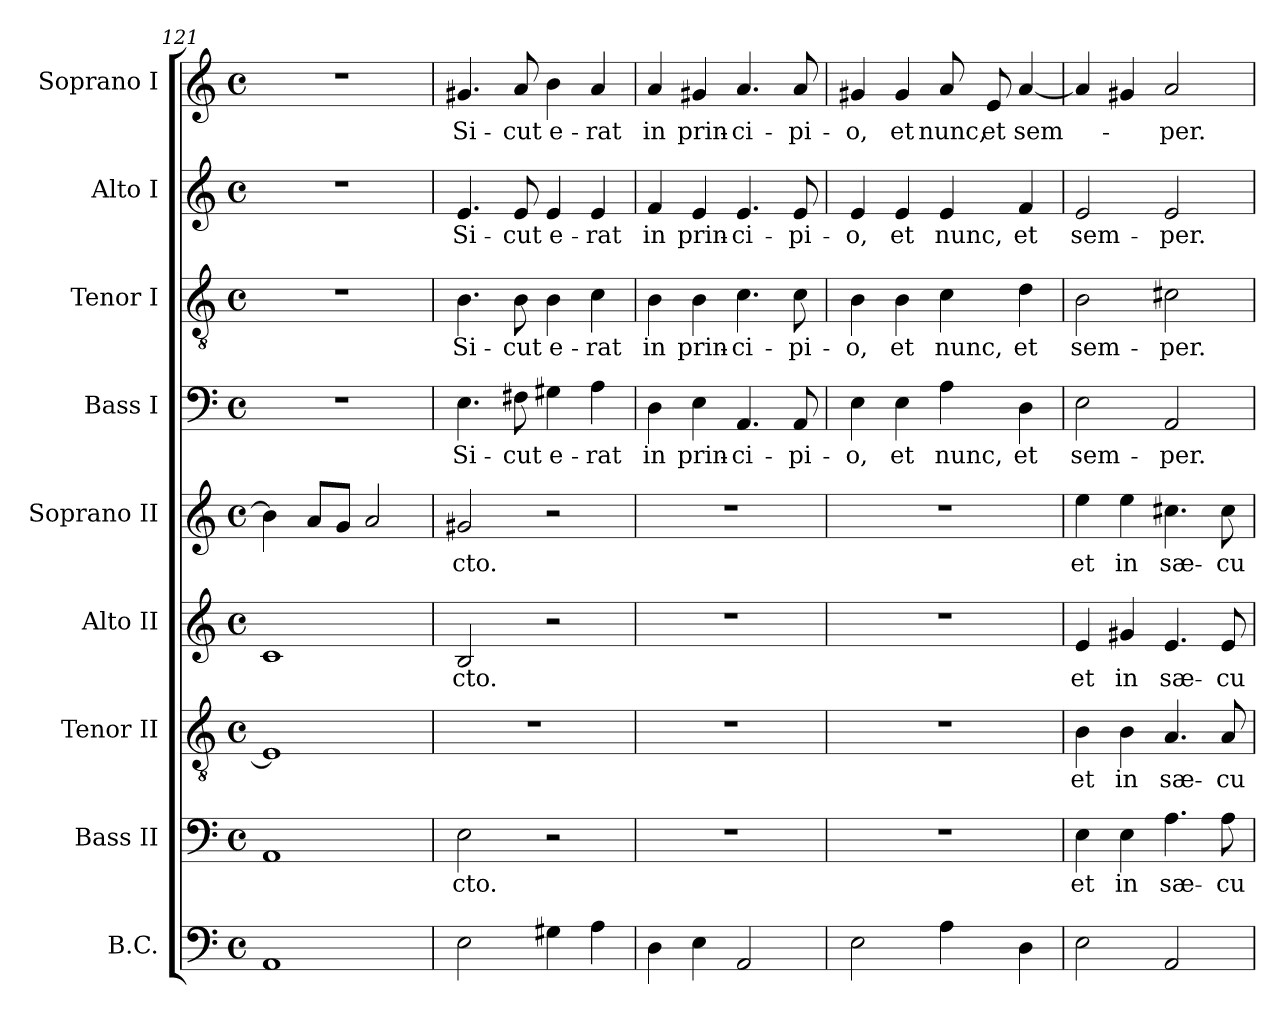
**kern	**kern	**text	**kern	**text	**kern	**text	**kern	**text	**kern	**text	**kern	**text	**kern	**text	**kern	**text
*part9	*part8	*part8	*part7	*part7	*part6	*part6	*part5	*part5	*part4	*part4	*part3	*part3	*part2	*part2	*part1	*part1
*staff9	*staff8	*staff8	*staff7	*staff7	*staff6	*staff6	*staff5	*staff5	*staff4	*staff4	*staff3	*staff3	*staff2	*staff2	*staff1	*staff1
*I"B.C.	*I"Bass II	*	*I"Tenor II	*	*I"Alto II	*	*I"Soprano II	*	*I"Bass I	*	*I"Tenor I	*	*I"Alto I	*	*I"Soprano I	*
*I'BC	*I'B 2	*	*I'T 2	*	*I'A 2	*	*I'S 2	*	*I'B 1	*	*I'T 1	*	*I'A 1	*	*I'S 1	*
*clefF4	*clefF4	*	*clefGv2	*	*clefG2	*	*clefG2	*	*clefF4	*	*clefGv2	*	*clefG2	*	*clefG2	*
*k[]	*k[]	*	*k[]	*	*k[]	*	*k[]	*	*k[]	*	*k[]	*	*k[]	*	*k[]	*
*C:	*C:	*	*C:	*	*C:	*	*C:	*	*C:	*	*C:	*	*C:	*	*C:	*
*M4/4	*M4/4	*	*M4/4	*	*M4/4	*	*M4/4	*	*M4/4	*	*M4/4	*	*M4/4	*	*M4/4	*
*met(c)	*met(c)	*	*met(c)	*	*met(c)	*	*met(c)	*	*met(c)	*	*met(c)	*	*met(c)	*	*met(c)	*
=121	=121	=121	=121	=121	=121	=121	=121	=121	=121	=121	=121	=121	=121	=121	=121	=121
*^	*	*	*	*	*	*	*	*	*	*	*	*	*	*	*	*
1AA	2ryy	1AA	.	1E]	.	1c	.	4b\]	.	1r	.	1r	.	1r	.	1r	.
.	.	.	.	.	.	.	.	8a/L	.	.	.	.	.	.	.	.	.
.	.	.	.	.	.	.	.	8g/J	.	.	.	.	.	.	.	.	.
.	2ryy	.	.	.	.	.	.	2a/	.	.	.	.	.	.	.	.	.
=122	=122	=122	=122	=122	=122	=122	=122	=122	=122	=122	=122	=122	=122	=122	=122	=122	=122
!	!	!	!LO:LY:b	!	!	!	!LO:LY:b	!	!LO:LY:b	!	!LO:LY:b	!	!LO:LY:b	!	!LO:LY:b	!	!LO:LY:b
*v	*v	*	*	*	*	*	*	*	*	*	*	*	*	*	*	*	*
2E\	2E\	-cto.	1r	.	2B/	-cto.	2g#X/	-cto.	4.E\	Si-	4.B\	Si-	4.e/	Si-	4.g#X/	Si-
!	!	!	!	!	!	!	!	!	!	!LO:LY:b	!	!LO:LY:b	!	!LO:LY:b	!	!LO:LY:b
.	.	.	.	.	.	.	.	.	8F#X\	-cut	8B\	-cut	8e/	-cut	8a/	-cut
!	!	!	!	!	!	!	!	!	!	!LO:LY:b	!	!LO:LY:b	!	!LO:LY:b	!	!LO:LY:b
4G#X\	2r	.	.	.	2r	.	2r	.	4G#X\	e-	4B\	e-	4e/	e-	4b\	e-
!	!	!	!	!	!	!	!	!	!	!LO:LY:b	!	!LO:LY:b	!	!LO:LY:b	!	!LO:LY:b
4A\	.	.	.	.	.	.	.	.	4A\	-rat	4c\	-rat	4e/	-rat	4a/	-rat
=123	=123	=123	=123	=123	=123	=123	=123	=123	=123	=123	=123	=123	=123	=123	=123	=123
*^	*	*	*	*	*	*	*	*	*	*	*	*	*	*	*	*
!	!	!	!	!	!	!	!	!	!	!	!LO:LY:b	!	!LO:LY:b	!	!LO:LY:b	!	!LO:LY:b
4D\	4ryy	1r	.	1r	.	1r	.	1r	.	4D\	in	4B\	in	4f/	in	4a/	in
!	!	!	!	!	!	!	!	!	!	!	!LO:LY:b	!	!LO:LY:b	!	!LO:LY:b	!	!LO:LY:b
4E\	4ryy	.	.	.	.	.	.	.	.	4E\	prin-	4B\	prin-	4e/	prin-	4g#X/	prin-
!	!	!	!	!	!	!	!	!	!	!	!LO:LY:b	!	!LO:LY:b	!	!LO:LY:b	!	!LO:LY:b
2AA/	2ryy	.	.	.	.	.	.	.	.	4.AA/	-ci-	4.c\	-ci-	4.e/	-ci-	4.a/	-ci-
!	!	!	!	!	!	!	!	!	!	!	!LO:LY:b	!	!LO:LY:b	!	!LO:LY:b	!	!LO:LY:b
.	.	.	.	.	.	.	.	.	.	8AA/	-pi-	8c\	-pi-	8e/	-pi-	8a/	-pi-
*v	*v	*	*	*	*	*	*	*	*	*	*	*	*	*	*	*	*
=124	=124	=124	=124	=124	=124	=124	=124	=124	=124	=124	=124	=124	=124	=124	=124	=124
!	!	!	!	!	!	!	!	!	!	!LO:LY:b	!	!LO:LY:b	!	!LO:LY:b	!	!LO:LY:b
2E\	1r	.	1r	.	1r	.	1r	.	4E\	-o,	4B\	-o,	4e/	-o,	4g#X/	-o,
!	!	!	!	!	!	!	!	!	!	!LO:LY:b	!	!LO:LY:b	!	!LO:LY:b	!	!LO:LY:b
.	.	.	.	.	.	.	.	.	4E\	et	4B\	et	4e/	et	4g#/	et
!	!	!	!	!	!	!	!	!	!	!LO:LY:b	!	!LO:LY:b	!	!LO:LY:b	!	!LO:LY:b
4A\	.	.	.	.	.	.	.	.	4A\	nunc,	4c\	nunc,	4e/	nunc,	8a/	nunc,
!	!	!	!	!	!	!	!	!	!	!	!	!	!	!	!	!LO:LY:b
.	.	.	.	.	.	.	.	.	.	.	.	.	.	.	8e/	et
!	!	!	!	!	!	!	!	!	!	!LO:LY:b	!	!LO:LY:b	!	!LO:LY:b	!	!LO:LY:b
4D\	.	.	.	.	.	.	.	.	4D\	et	4d\	et	4f/	et	[4a/	sem-
!!LO:PB:g=z
=125	=125	=125	=125	=125	=125	=125	=125	=125	=125	=125	=125	=125	=125	=125	=125	=125
*^	*	*	*	*	*	*	*	*	*	*	*	*	*	*	*	*
!	!	!	!LO:LY:b	!	!LO:LY:b	!	!LO:LY:b	!	!LO:LY:b	!	!LO:LY:b	!	!LO:LY:b	!	!LO:LY:b	!	!
2E\	4ryy	4E\	et	4B\	et	4e/	et	4ee\	et	2E\	sem-	2B\	sem-	2e/	sem-	4a/]	.
!	!	!	!LO:LY:b	!	!LO:LY:b	!	!LO:LY:b	!	!LO:LY:b	!	!	!	!	!	!	!	!
.	4ryy	4E\	in	4B\	in	4g#X/	in	4ee\	in	.	.	.	.	.	.	4g#X/	.
!	!	!	!LO:LY:b	!	!LO:LY:b	!	!LO:LY:b	!	!LO:LY:b	!	!LO:LY:b	!	!LO:LY:b	!	!LO:LY:b	!	!LO:LY:b
2AA/	2ryy	4.A\	sæ-	4.A/	sæ-	4.e/	sæ-	4.cc#X\	sæ-	2AA/	-per.	2c#X\	-per.	2e/	-per.	2a/	-per.
!	!	!	!LO:LY:b	!	!LO:LY:b	!	!LO:LY:b	!	!LO:LY:b	!	!	!	!	!	!	!	!
.	.	8A\	-cu-	8A/	-cu-	8e/	-cu-	8cc#\	-cu-	.	.	.	.	.	.	.	.
*v	*v	*	*	*	*	*	*	*	*	*	*	*	*	*	*	*	*
=	=	=	=	=	=	=	=	=	=	=	=	=	=	=	=	=
*-	*-	*-	*-	*-	*-	*-	*-	*-	*-	*-	*-	*-	*-	*-	*-	*-
